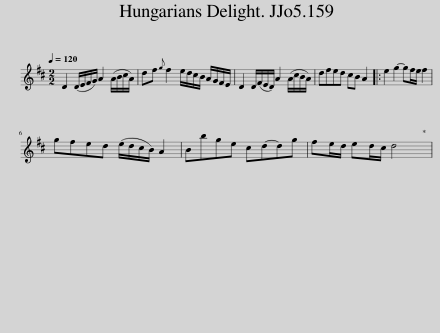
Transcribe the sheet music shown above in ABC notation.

X:1
L:1/8
Q:1/4=120
M:2/2
I:linebreak $
K:D
V:1 treble
V:1
 D2 (D/E/F/G/) A2 (A/B/c/A/) | df{g} f2 e/d/c/B/ A/G/F/E/ | D2 D/(F/E/D/) A2 (A/c/B/A/) | dfed cB A2 |: e2 g2- gf/e/ f2 |$ %5
 gfed (e/d/c/B/) A2 | Bbge cd-dg | fe/d/ ed/c/ d4 | %8
